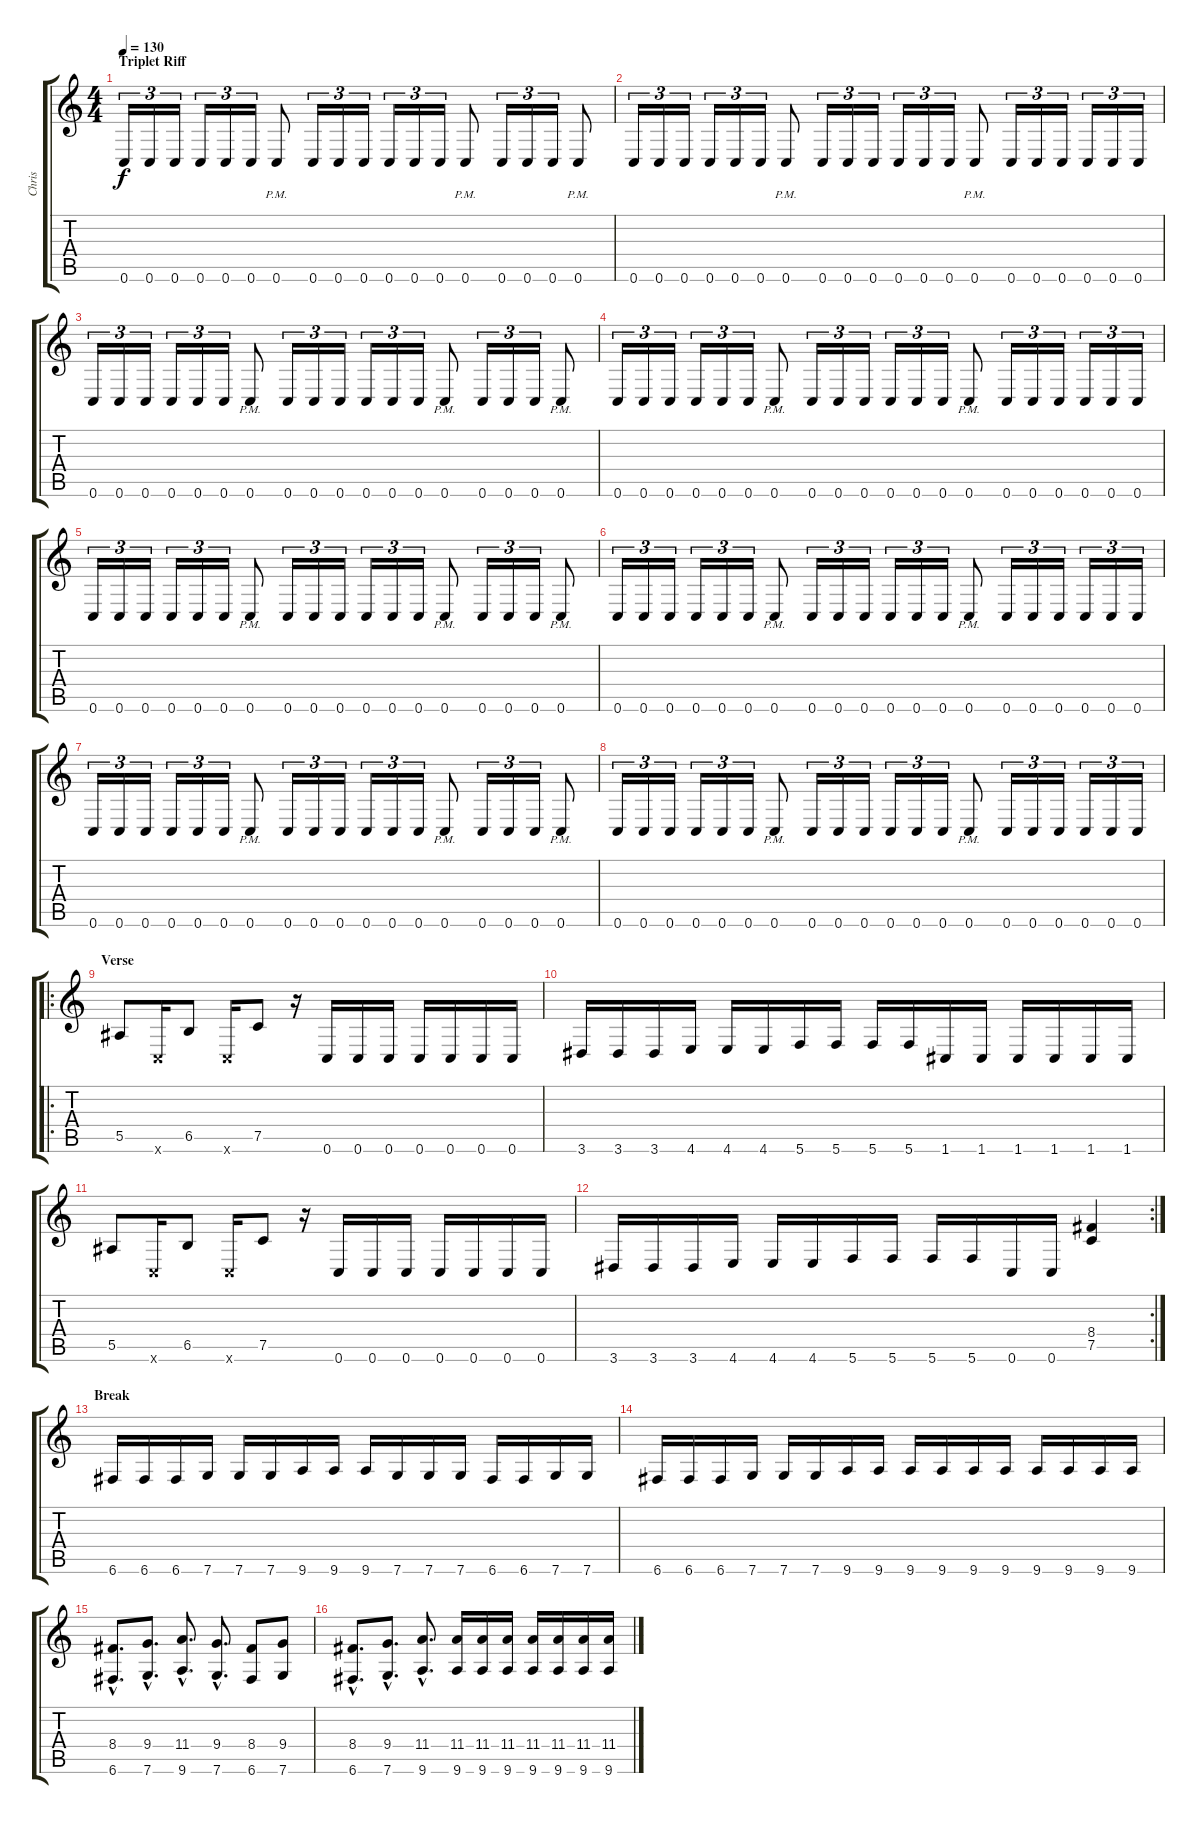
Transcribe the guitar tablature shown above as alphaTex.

\track ("Chris" "Chris") {instrument distortionguitar}
\staff {score tabs}
\tuning (C4 G3 Eb3 Bb2 F2 C2) {hide}
\ts (4 4)
\section ("" "Triplet Riff")
\tempo 130
\clef g2
\ks c
0.6.16{tu (3 2) dy f} 0.6.16{tu (3 2)} 0.6.16{tu (3 2)} 0.6.16{tu (3 2)} 0.6.16{tu (3 2)} 0.6.16{tu (3 2)} 0.6{pm}.8 0.6.16{tu (3 2)} 0.6.16{tu (3 2)} 0.6.16{tu (3 2)} 0.6.16{tu (3 2)} 0.6.16{tu (3 2)} 0.6.16{tu (3 2)} 0.6{pm}.8 0.6.16{tu (3 2)} 0.6.16{tu (3 2)} 0.6.16{tu (3 2)} 0.6{pm}.8 |
0.6.16{tu (3 2)} 0.6.16{tu (3 2)} 0.6.16{tu (3 2)} 0.6.16{tu (3 2)} 0.6.16{tu (3 2)} 0.6.16{tu (3 2)} 0.6{pm}.8 0.6.16{tu (3 2)} 0.6.16{tu (3 2)} 0.6.16{tu (3 2)} 0.6.16{tu (3 2)} 0.6.16{tu (3 2)} 0.6.16{tu (3 2)} 0.6{pm}.8 0.6.16{tu (3 2)} 0.6.16{tu (3 2)} 0.6.16{tu (3 2)} 0.6.16{tu (3 2)} 0.6.16{tu (3 2)} 0.6.16{tu (3 2)} |
0.6.16{tu (3 2)} 0.6.16{tu (3 2)} 0.6.16{tu (3 2)} 0.6.16{tu (3 2)} 0.6.16{tu (3 2)} 0.6.16{tu (3 2)} 0.6{pm}.8 0.6.16{tu (3 2)} 0.6.16{tu (3 2)} 0.6.16{tu (3 2)} 0.6.16{tu (3 2)} 0.6.16{tu (3 2)} 0.6.16{tu (3 2)} 0.6{pm}.8 0.6.16{tu (3 2)} 0.6.16{tu (3 2)} 0.6.16{tu (3 2)} 0.6{pm}.8 |
0.6.16{tu (3 2)} 0.6.16{tu (3 2)} 0.6.16{tu (3 2)} 0.6.16{tu (3 2)} 0.6.16{tu (3 2)} 0.6.16{tu (3 2)} 0.6{pm}.8 0.6.16{tu (3 2)} 0.6.16{tu (3 2)} 0.6.16{tu (3 2)} 0.6.16{tu (3 2)} 0.6.16{tu (3 2)} 0.6.16{tu (3 2)} 0.6{pm}.8 0.6.16{tu (3 2)} 0.6.16{tu (3 2)} 0.6.16{tu (3 2)} 0.6.16{tu (3 2)} 0.6.16{tu (3 2)} 0.6.16{tu (3 2)} |
0.6.16{tu (3 2) balance 8} 0.6.16{tu (3 2)} 0.6.16{tu (3 2)} 0.6.16{tu (3 2)} 0.6.16{tu (3 2)} 0.6.16{tu (3 2)} 0.6{pm}.8 0.6.16{tu (3 2)} 0.6.16{tu (3 2)} 0.6.16{tu (3 2)} 0.6.16{tu (3 2)} 0.6.16{tu (3 2)} 0.6.16{tu (3 2)} 0.6{pm}.8 0.6.16{tu (3 2)} 0.6.16{tu (3 2)} 0.6.16{tu (3 2)} 0.6{pm}.8 |
0.6.16{tu (3 2)} 0.6.16{tu (3 2)} 0.6.16{tu (3 2)} 0.6.16{tu (3 2)} 0.6.16{tu (3 2)} 0.6.16{tu (3 2)} 0.6{pm}.8 0.6.16{tu (3 2)} 0.6.16{tu (3 2)} 0.6.16{tu (3 2)} 0.6.16{tu (3 2)} 0.6.16{tu (3 2)} 0.6.16{tu (3 2)} 0.6{pm}.8 0.6.16{tu (3 2)} 0.6.16{tu (3 2)} 0.6.16{tu (3 2)} 0.6.16{tu (3 2)} 0.6.16{tu (3 2)} 0.6.16{tu (3 2)} |
0.6.16{tu (3 2)} 0.6.16{tu (3 2)} 0.6.16{tu (3 2)} 0.6.16{tu (3 2)} 0.6.16{tu (3 2)} 0.6.16{tu (3 2)} 0.6{pm}.8 0.6.16{tu (3 2)} 0.6.16{tu (3 2)} 0.6.16{tu (3 2)} 0.6.16{tu (3 2)} 0.6.16{tu (3 2)} 0.6.16{tu (3 2)} 0.6{pm}.8 0.6.16{tu (3 2)} 0.6.16{tu (3 2)} 0.6.16{tu (3 2)} 0.6{pm}.8 |
0.6.16{tu (3 2)} 0.6.16{tu (3 2)} 0.6.16{tu (3 2)} 0.6.16{tu (3 2)} 0.6.16{tu (3 2)} 0.6.16{tu (3 2)} 0.6{pm}.8 0.6.16{tu (3 2)} 0.6.16{tu (3 2)} 0.6.16{tu (3 2)} 0.6.16{tu (3 2)} 0.6.16{tu (3 2)} 0.6.16{tu (3 2)} 0.6{pm}.8 0.6.16{tu (3 2)} 0.6.16{tu (3 2)} 0.6.16{tu (3 2)} 0.6.16{tu (3 2)} 0.6.16{tu (3 2)} 0.6.16{tu (3 2)} |
\ro
\section ("" "Verse")
5.5.8{balance 3} 0.6{x}.16 6.5.8 0.6{x}.16 7.5.8 r.16 0.6.16 0.6.16 0.6.16 0.6.16 0.6.16 0.6.16 0.6.16 |
3.6.16 3.6.16 3.6.16 4.6.16 4.6.16 4.6.16 5.6.16 5.6.16 5.6.16 5.6.16 1.6.16 1.6.16 1.6.16 1.6.16 1.6.16 1.6.16 |
5.5.8 0.6{x}.16 6.5.8 0.6{x}.16 7.5.8 r.16 0.6.16 0.6.16 0.6.16 0.6.16 0.6.16 0.6.16 0.6.16 |
\rc 2
3.6.16 3.6.16 3.6.16 4.6.16 4.6.16 4.6.16 5.6.16 5.6.16 5.6.16 5.6.16 0.6.16 0.6.16 (8.4 7.5).4 |
\section ("" "Break")
6.6.16 6.6.16 6.6.16 7.6.16 7.6.16 7.6.16 9.6.16 9.6.16 9.6.16 7.6.16 7.6.16 7.6.16 6.6.16 6.6.16 7.6.16 7.6.16 |
6.6.16 6.6.16 6.6.16 7.6.16 7.6.16 7.6.16 9.6.16 9.6.16 9.6.16 9.6.16 9.6.16 9.6.16 9.6.16 9.6.16 9.6.16 9.6.16 |
(8.4{hac} 6.6{hac}).8{d} (9.4{hac} 7.6{hac}).8{d} (11.4{hac} 9.6{hac}).8{d} (9.4{hac} 7.6{hac}).8{d} (8.4 6.6).8 (9.4 7.6).8 |
(8.4{hac} 6.6{hac}).8{d} (9.4{hac} 7.6{hac}).8{d} (11.4{hac} 9.6{hac}).8{d} (11.4 9.6).16 (11.4 9.6).16 (11.4 9.6).16 (11.4 9.6).16 (11.4 9.6).16 (11.4 9.6).16 (11.4 9.6).16
